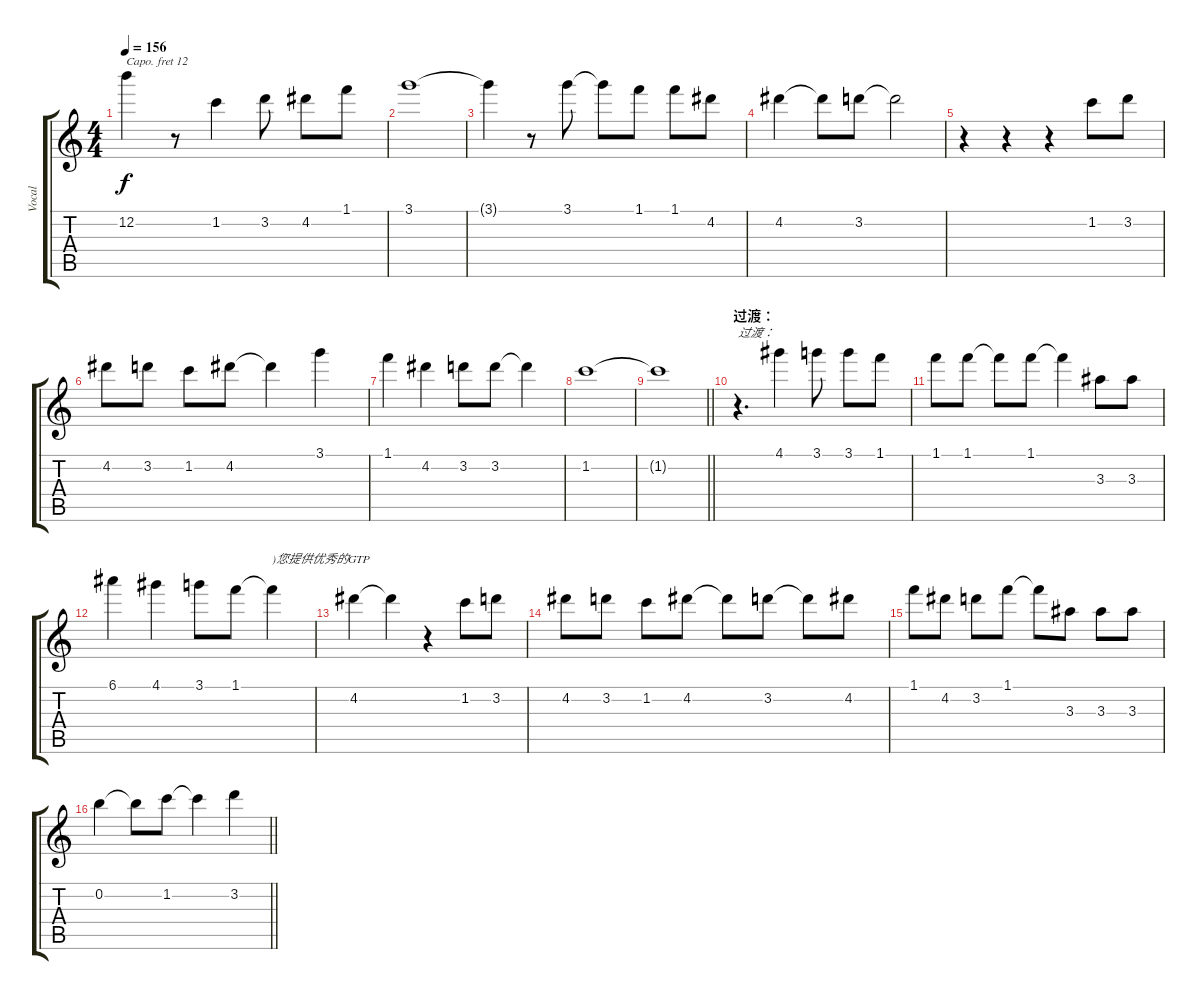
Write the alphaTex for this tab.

\track ("Vocal" "Vocal") {instrument electricguitarmuted}
\staff {score tabs}
\capo 12
\tuning (E4 B3 G3 D3 A2 E2) {hide}
\ts (4 4)
\tempo 156
\clef g2
\ks c
12.2.4{dy f} r.8 1.2.4 3.2.8 4.2.8 1.1.8 |
3.1.1 |
3.1{t}.4 r.8 3.1.8 3.1{t}.8 1.1.8 1.1.8 4.2.8 |
4.2.4 4.2{t}.8 3.2.8 3.2{t}.2 |
r.4 r.4 r.4 1.2.8 3.2.8 |
4.2.8 3.2.8 1.2.8 4.2.8 4.2{t}.4 3.1.4 |
1.1.4 4.2.4 3.2.8 3.2.8 3.2{t}.4 |
1.2.1 |
\barLineRight lightlight
1.2{t}.1 |
\section ("" "过渡：")
r.4{d txt "过渡："} 4.1.4 3.1.8 3.1.8 1.1.8 |
1.1.8 1.1.8 1.1{t}.8 1.1.8 1.1{t}.4 3.3.8 3.3.8 |
6.1.4 4.1.4 3.1.8 1.1.8 1.1{t}.4{txt ")您提供优秀的GTP"} |
4.2.4 4.2{t}.4 r.4 1.2.8 3.2.8 |
4.2.8 3.2.8 1.2.8 4.2.8 4.2{t}.8 3.2.8 3.2{t}.8 4.2.8 |
1.1.8 4.2.8 3.2.8 1.1.8 1.1{t}.8 3.3.8 3.3.8 3.3.8 |
\barLineRight lightlight
0.2.4 0.2{t}.8 1.2.8 1.2{t}.4 3.2.4
